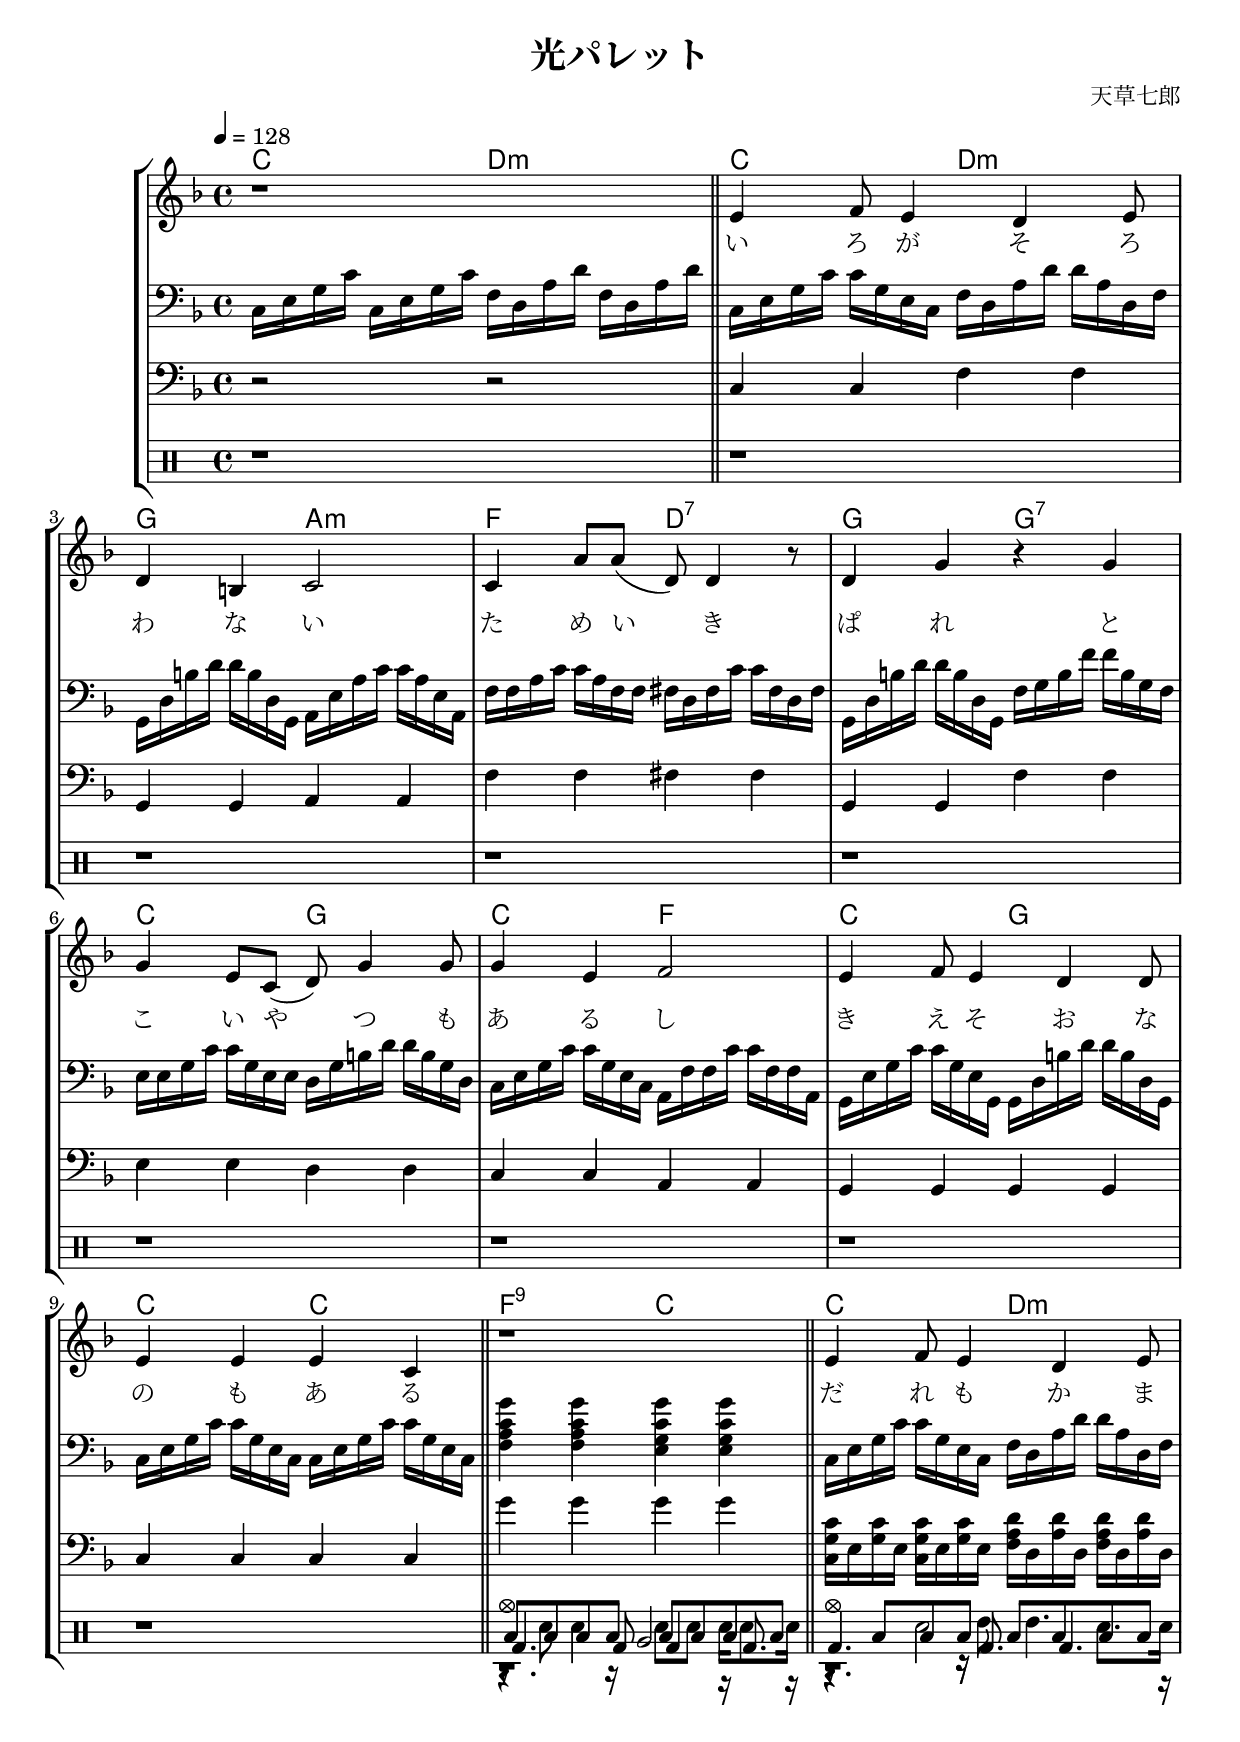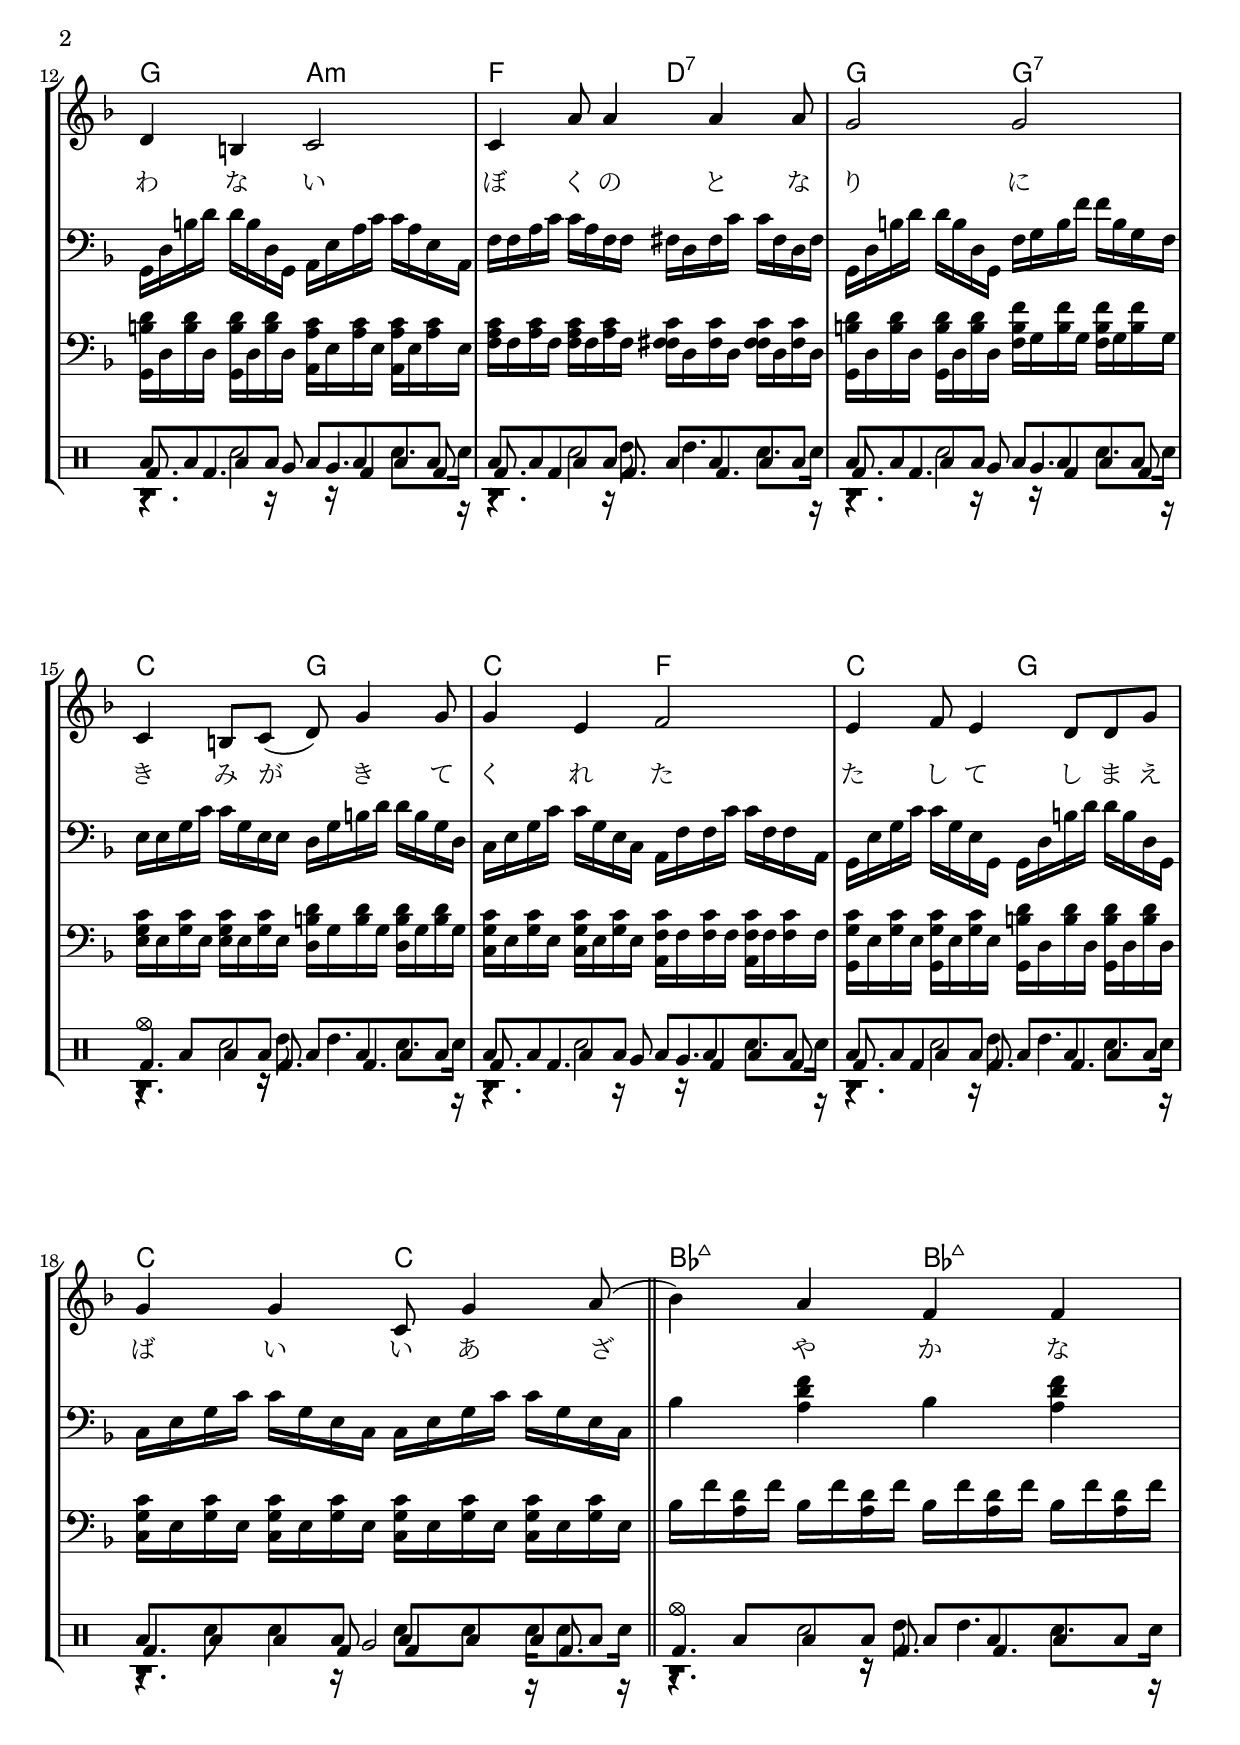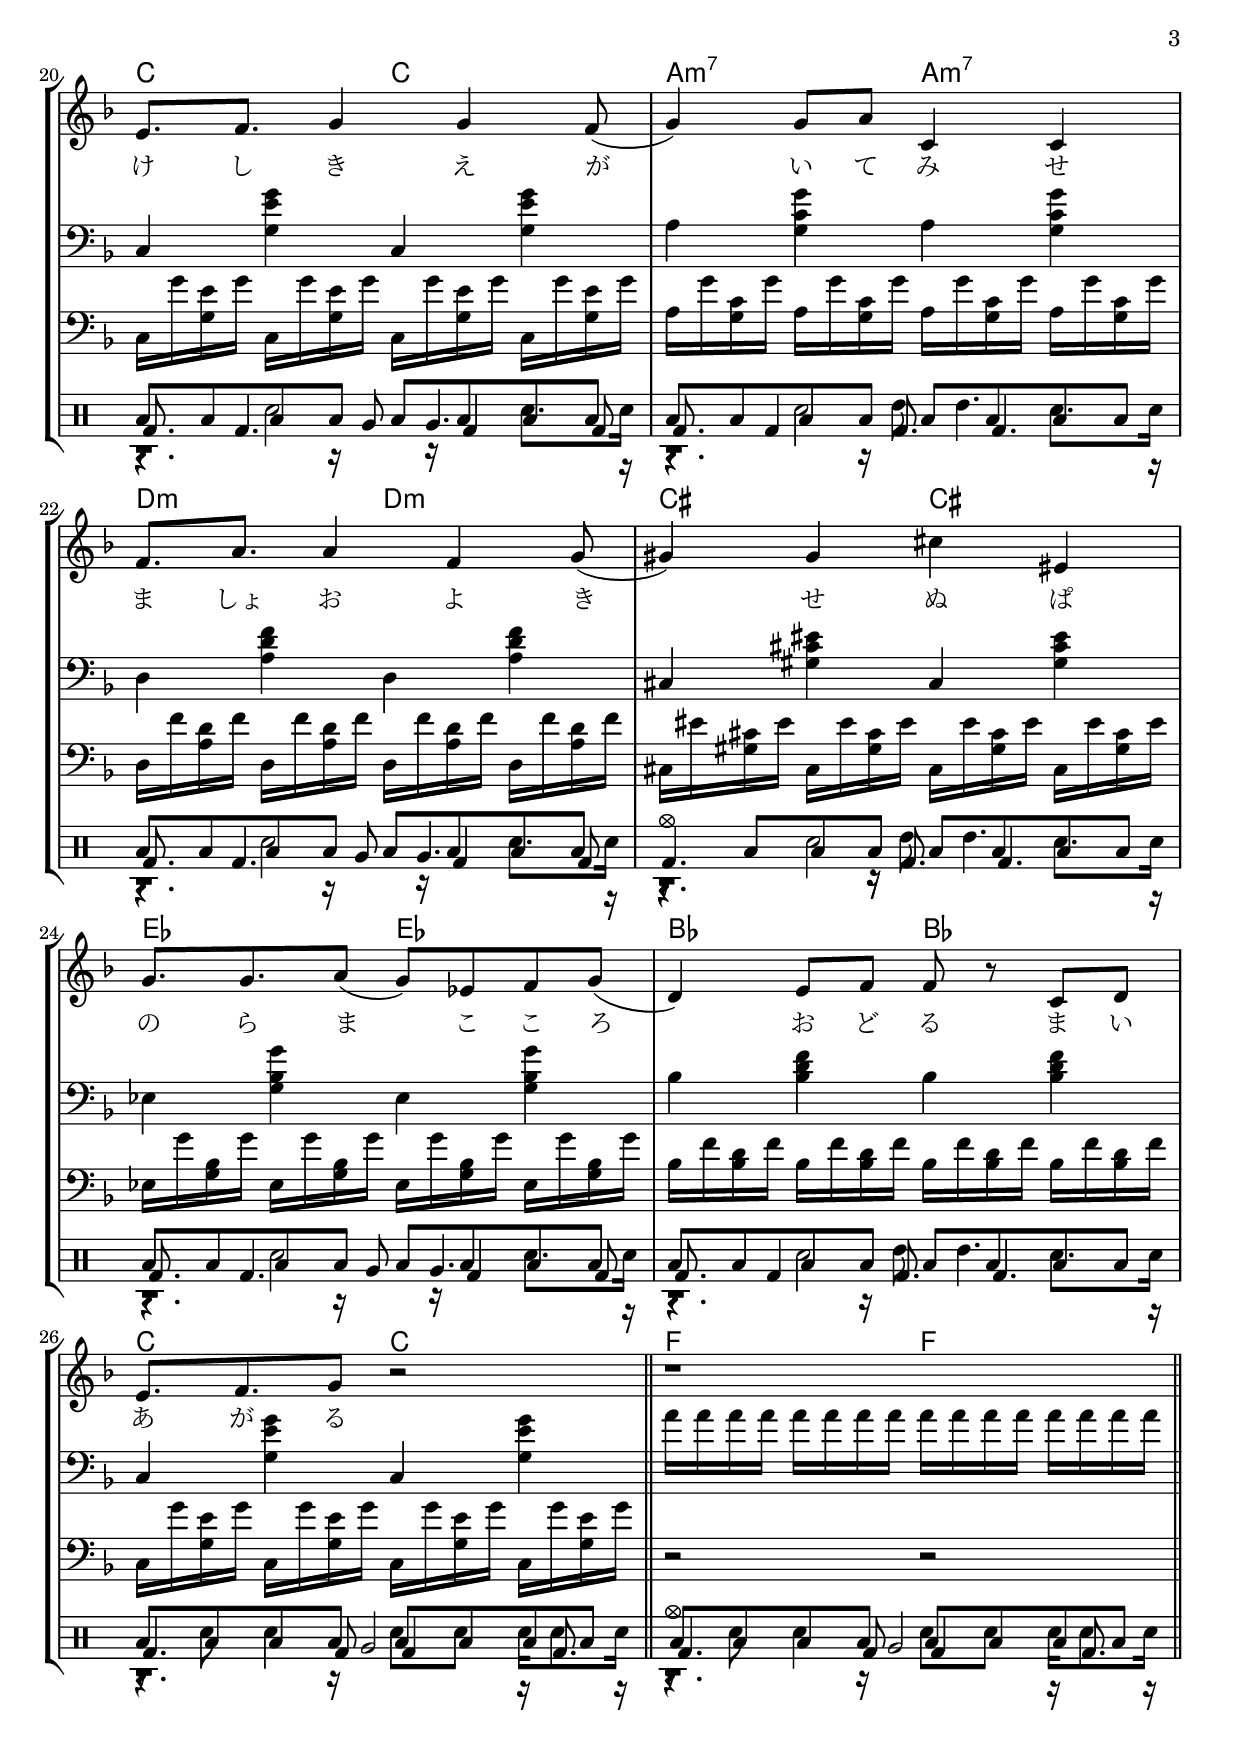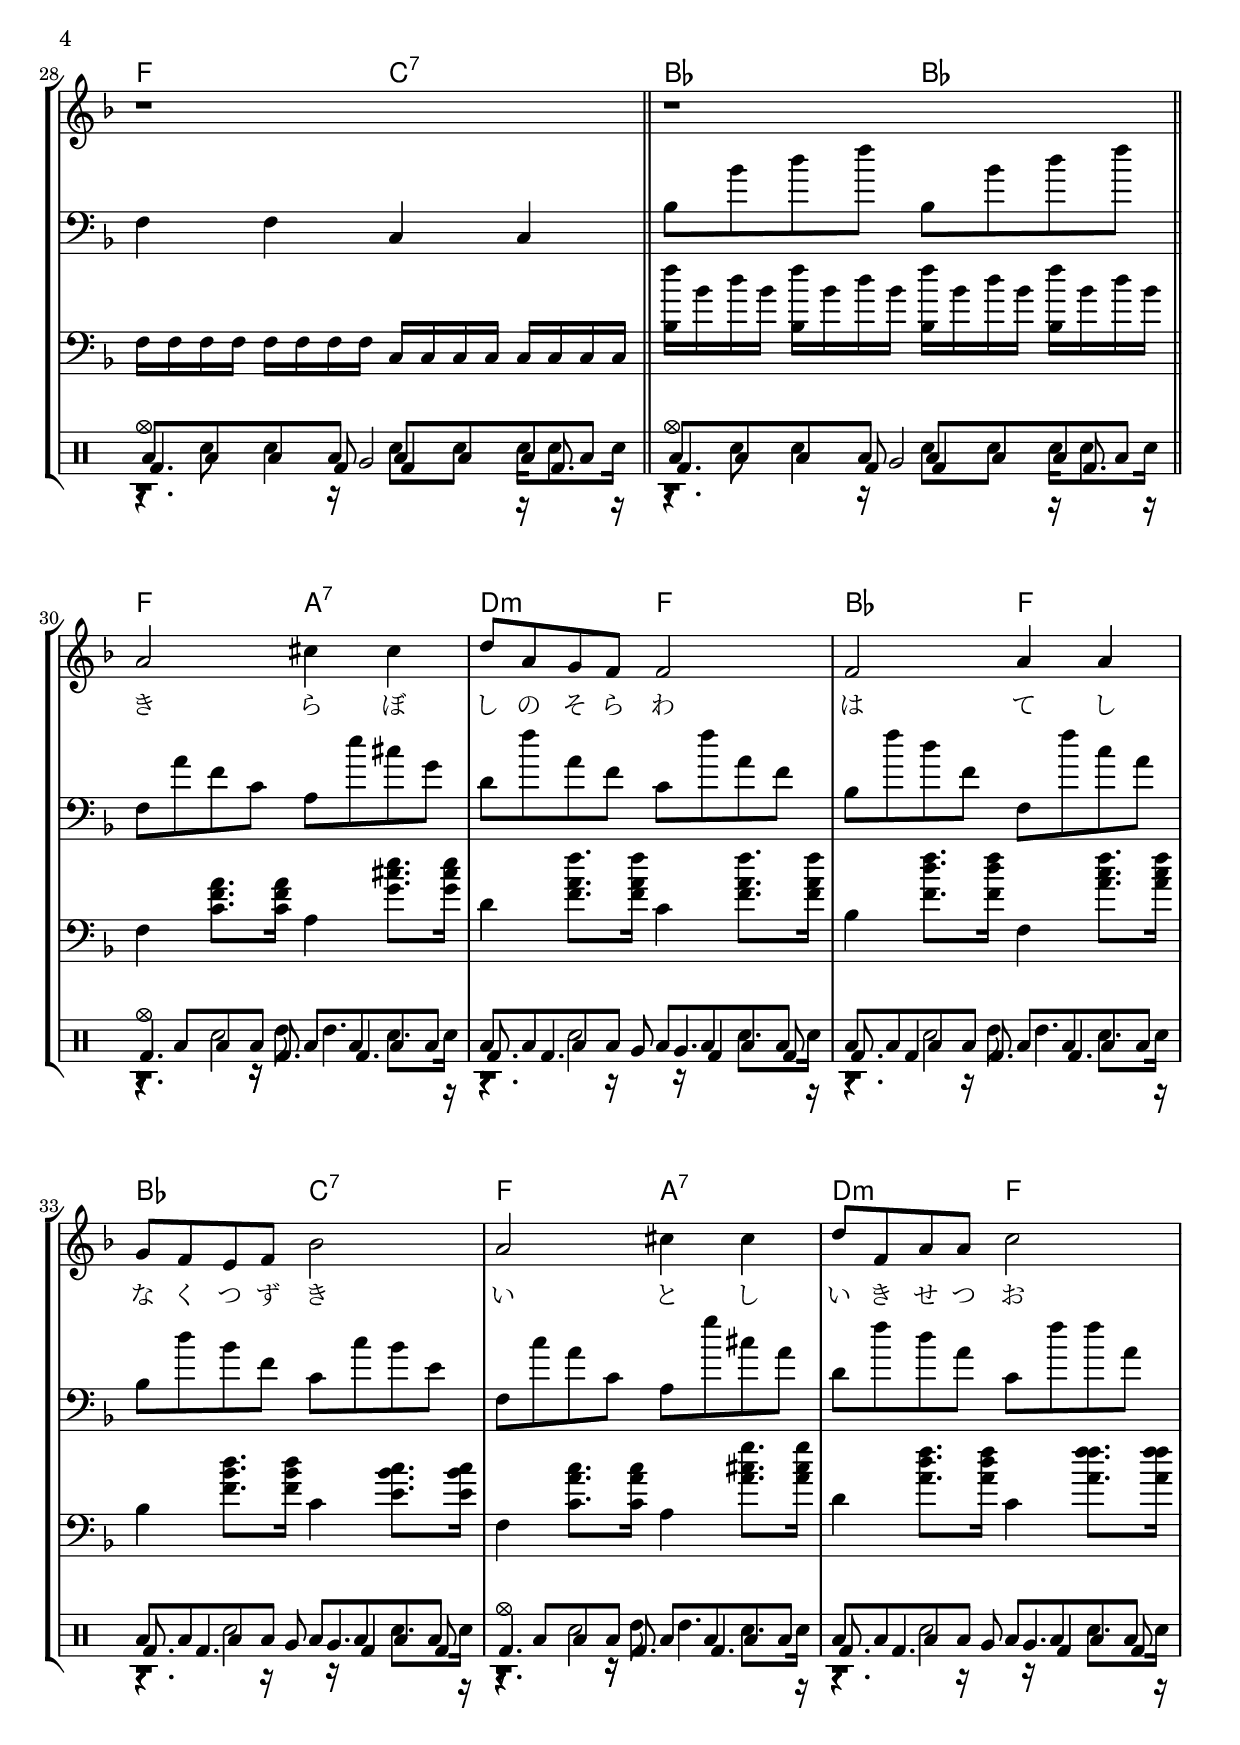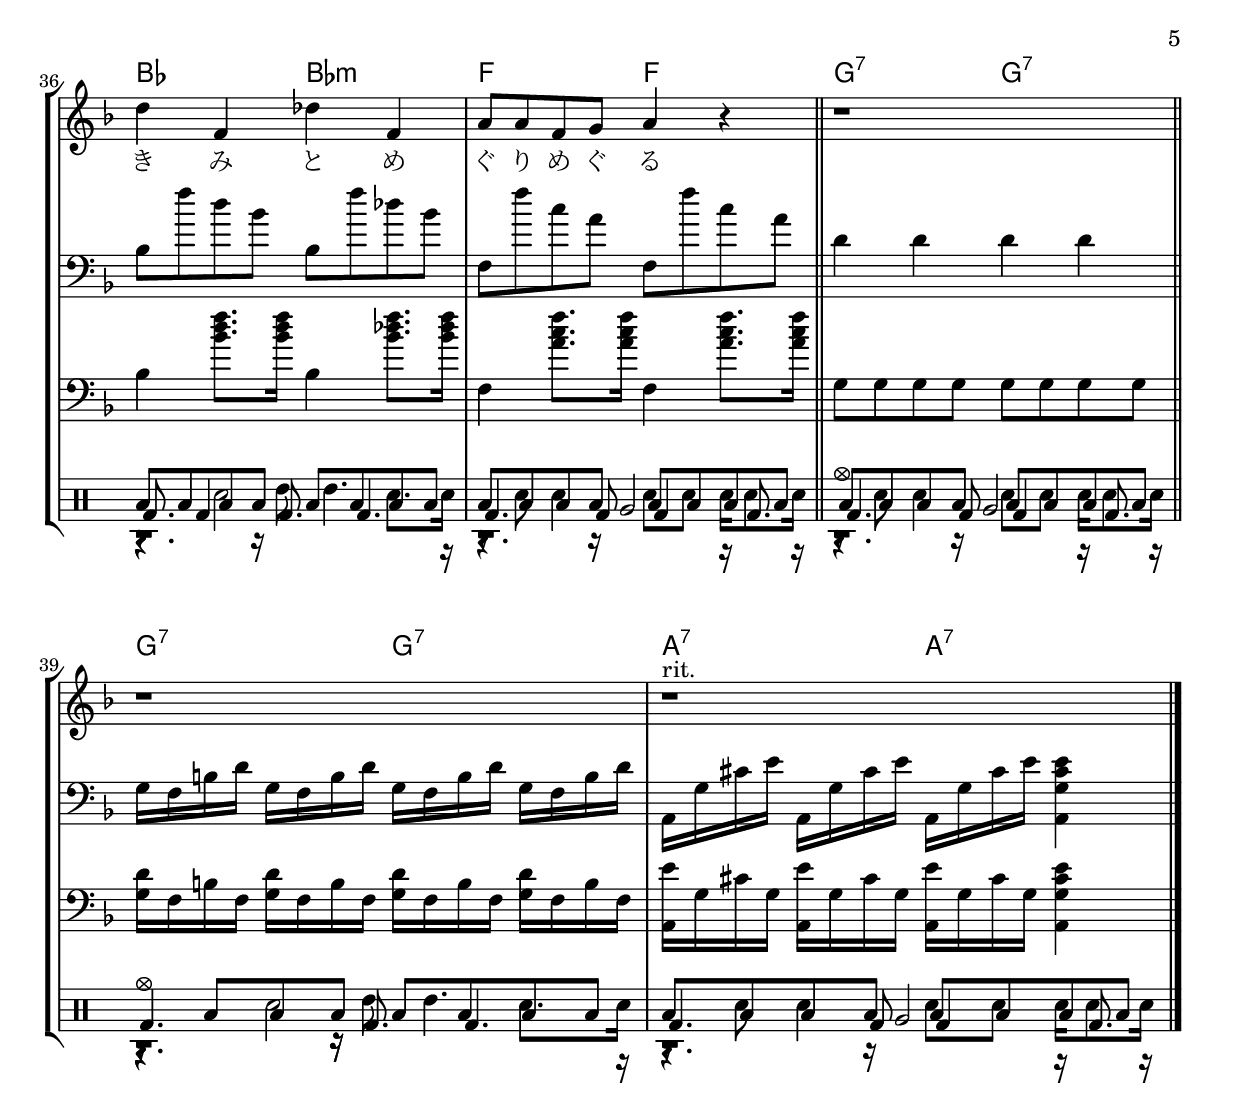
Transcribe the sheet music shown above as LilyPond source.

\version "2.12.1"

\header {
	title = \markup {光パレット}
	composer = \markup \center-column {天草七郎}
}

harmony = \chordmode {
	c2 d:m 

	c d:m g a:m f d:7 g g:7 c g c f c g c c 

	f:9 c 

	c d:m g a:m f d:7 g g:7 c g c f c g c c 

	bes:maj7 bes:maj7 c c a:min7 a:min7 d:m d:m cis cis es es bes bes c c 

	f f 

	f c:7 

	bes bes 

	f a:7 d:m f bes f bes c:7 f a:7 d:m f bes bes:m f f 

	g:7 g:7 

	g:7 g:7 a:7 a:7 
}

melody = {
	\key f \major
	\tempo 4 = 128
	r1   
	\set Staff.midiInstrument = #"mmi0.42"
	 e'4  f'8  e'4  d'4  e'8 
	d'4  b4  c'2 
	c'4  a'8  a'8  (d'8)  d'4  r8 
	d'4  g'4  r4  g'4 
	g'4  e'8  c'8  (d'8)  g'4  g'8 
	g'4  e'4  f'2 
	e'4  f'8  e'4  d'4  d'8 
	e'4  e'4  e'4  c'4
	r1   
	\set Staff.midiInstrument = #"mmi0.42"
	 e'4  f'8  e'4  d'4  e'8 
	d'4  b4  c'2 
	c'4  a'8  a'4  a'4  a'8 
	g'2  g'2 
	c'4  b8  c'8  (d'8)  g'4  g'8 
	g'4  e'4  f'2 
	e'4  f'8  e'4  d'8  d'8  g'8 
	g'4  g'4  c'8  	\set Staff.midiInstrument = #"mmi0.42"
	g'4  a'8 
	(bes'4)  a'4  f'4  f'4 
	e'8.  f'8.  g'4  g'4  f'8 
	(g'4)  g'8  a'8  c'4  c'4 
	f'8.  a'8.  a'4  f'4  g'8 
	(gis'4)  gis'4  cis''4  eis'4 
	g'8.  g'8.  a'8  (g'8)  es'8  f'8  g'8 
	(d'4)  e'8  f'8  f'8  r8  c'8  d'8 
	e'8.  f'8.  g'8  	r2 	r1   
	r1   
	r1   
	\set Staff.midiInstrument = #"mmi0.42"
	 a'2  cis''4  cis''4 
	d''8  a'8  g'8  f'8  f'2 
	f'2  a'4  a'4 
	g'8  f'8  e'8  f'8  bes'2 
	a'2  cis''4  cis''4 
	d''8  f'8  a'8  a'8  c''2 
	d''4  f'4  des''4  f'4 
	a'8  a'8  f'8  g'8  a'4  	r4 	r1   
	r1 | r1^"rit." \bar "|."
}

words = \lyricmode {
	
	い  ろ  が  そ  ろ  わ  な  い  た  め  い  き  ぱ  れ  と  こ  い  や  つ  も  あ  る  し  き  え  そ  お  な  の  も  あ  る  
	
	だ  れ  も  か  ま  わ  な  い  ぼ  く  の  と  な  り  に  き  み  が  き  て  く  れ  た  た  し  て  し  ま  え  ば  い  い  
	あ  ざ  や  か  な  け  し  き  え  が  い  て  み  せ  ま  しょ  お  よ  き  せ  ぬ  ぱ  の  ら  ま  こ  こ  ろ  お  ど  る  ま  い  あ  が  る  
	
	
	
	き  ら  ぼ  し  の  そ  ら  わ  は  て  し  な  く  つ  ず  き  い  と  し  い  き  せ  つ  お  き  み  と  め  ぐ  り  め  ぐ  る  
	
	
}

tempochange = {
	\tempo 4 = 128
	r1 \bar "||"
	\tempo 4 = 128
	r1 | r1 | r1 | r1 | r1 | r1 | r1 | r1 \bar "||"
	\tempo 4 = 128
	r1 \bar "||"
	\tempo 4 = 128
	r1 | r1 | r1 | r1 | r1 | r1 | r1 | r1 \bar "||"
	\tempo 4 = 128
	r1 | r1 | r1 | r1 | r1 | r1 | r1 | r1 \bar "||"
	\tempo 4 = 128
	r1 \bar "||"
	\tempo 4 = 128
	r1 \bar "||"
	\tempo 4 = 128
	r1 \bar "||"
	\tempo 4 = 128
	r1 | r1 | r1 | r1 | r1 | r1 | r1 | r1 \bar "||"
	\tempo 4 = 128
	r1 \bar "||"
	\tempo 4 = 128
	r1 | \tempo 4 = 96 r2 \tempo 4 = 85 r2 \bar "|."
}

mainacc = {
	\clef bass
	\set Staff.midiInstrument = #"Acoustic Guitar (nylon)"
	\key f \major
	\tempo 4 = 128
	c16 e g c' c e g c'
	f16 d a d' f d a d'
	\bar "||"

	\set Staff.midiInstrument = #"Acoustic Guitar (nylon)"
	c16 e g c' c' g e c
	f16 d a d' d' a d f
	g,16 d b d' d' b d g,
	a,16 e a c' c' a e a,
	f16 f a c' c' a f f
	fis16 d fis c' c' fis d fis
	g,16 d b d' d' b d g,
	f16 g b f' f' b g f
	e16 e g c' c' g e e
	d16 g b d' d' b g d
	c16 e g c' c' g e c
	a,16 f f c' c' f f a,
	g,16 e g c' c' g e g,
	g,16 d b d' d' b d g,
	c16 e g c' c' g e c
	c16 e g c' c' g e c
	\bar "||"

	\set Staff.midiInstrument = #"Electric Piano2"
	<f a c' g'>4 <f a c' g'>4
	<e g c' g'>4 <e g c' g'>4
	\bar "||"

	\set Staff.midiInstrument = #"Electric Guitar (clean)"
	c16 e g c' c' g e c
	f16 d a d' d' a d f
	g,16 d b d' d' b d g,
	a,16 e a c' c' a e a,
	f16 f a c' c' a f f
	fis16 d fis c' c' fis d fis
	g,16 d b d' d' b d g,
	f16 g b f' f' b g f
	e16 e g c' c' g e e
	d16 g b d' d' b g d
	c16 e g c' c' g e c
	a,16 f f c' c' f f a,
	g,16 e g c' c' g e g,
	g,16 d b d' d' b d g,
	c16 e g c' c' g e c
	c16 e g c' c' g e c
	\bar "||"

	\set Staff.midiInstrument = #"Trumpet"
	bes4 <a d' f'>4
	bes4 <a d' f'>4
	c4 <g e' g'>4
	c4 <g e' g'>4
	a4 <g c' g'>4
	a4 <g c' g'>4
	d4 <a d' f'>4
	d4 <a d' f'>4
	cis4 <gis cis' eis'>4
	cis4 <gis cis' eis'>4
	es4 <g bes g'>4
	es4 <g bes g'>4
	bes4 <bes d' f'>4
	bes4 <bes d' f'>4
	c4 <g e' g'>4
	c4 <g e' g'>4
	\bar "||"

	\set Staff.midiInstrument = #"Woodblock"
	a'16 a'16 a'16 a'16 a'16 a'16 a'16 a'16
	a'16 a'16 a'16 a'16 a'16 a'16 a'16 a'16
	\bar "||"

	\set Staff.midiInstrument = #"Kalimba"
	f4 f4
	c4 c4
	\bar "||"

	\set Staff.midiInstrument = #"Acoustic Guitar (nylon)"
	bes8 bes'8 d''8 f''8
	bes8 bes'8 d''8 f''8
	\bar "||"

	\set Staff.midiInstrument = #"Baritone Sax"
	f8 a' f' c'
	a8 e'' cis'' g'
	d'8 f'' a' f'
	c'8 f'' a' f'
	bes8 f'' d'' f'
	f8 f'' c'' a'
	bes8 d'' bes' f'
	c'8 c'' bes' e'
	f8 c'' a' c'
	a8 g'' cis'' a'
	d'8 f'' d'' a'
	c'8 f'' f'' a'
	bes8 f'' d'' bes'
	bes8 f'' des'' bes'
	f8 f'' c'' a'
	f8 f'' c'' a'
	\bar "||"

	\set Staff.midiInstrument = #"Baritone Sax"
	d'4 d'4
	d'4 d'4
	\bar "||"

	\set Staff.midiInstrument = #"Harpsichord"
	g16 f b d' g f b d'
	g16 f b d' g f b d'
	a,16 g cis' e' a, g cis' e'
	a,16 g cis' e' <a, g cis' e'>4
	\bar "|."
}

subacc = {
	\clef bass
	\set Staff.midiInstrument = #"Acoustic grand"
	\key f \major
	\tempo 4 = 128
	r2
	r2
	\bar "||"

	\set Staff.midiInstrument = #"Melodic Tom"
	c4 c4
	f4 f4
	g,4 g,4
	a,4 a,4
	f4 f4
	fis4 fis4
	g,4 g,4
	f4 f4
	e4 e4
	d4 d4
	c4 c4
	a,4 a,4
	g,4 g,4
	g,4 g,4
	c4 c4
	c4 c4
	\bar "||"

	\set Staff.midiInstrument = #"Woodblock"
	g'4 g'4
	g'4 g'4
	\bar "||"

	\set Staff.midiInstrument = #"Synth Bass 1"
	<c g c'>16 e16 <g c'>16 e16   <c g c'>16 e16 <g c'>16 e16
	<f a d'>16 d16 <a d'>16 d16   <f a d'>16 d16 <a d'>16 d16
	<g, b d'>16 d16 <b d'>16 d16   <g, b d'>16 d16 <b d'>16 d16
	<a, a c'>16 e16 <a c'>16 e16   <a, a c'>16 e16 <a c'>16 e16
	<f a c'>16 f16 <a c'>16 f16   <f a c'>16 f16 <a c'>16 f16
	<fis fis c'>16 d16 <fis c'>16 d16   <fis fis c'>16 d16 <fis c'>16 d16
	<g, b d'>16 d16 <b d'>16 d16   <g, b d'>16 d16 <b d'>16 d16
	<f b f'>16 g16 <b f'>16 g16   <f b f'>16 g16 <b f'>16 g16
	<e g c'>16 e16 <g c'>16 e16   <e g c'>16 e16 <g c'>16 e16
	<d b d'>16 g16 <b d'>16 g16   <d b d'>16 g16 <b d'>16 g16
	<c g c'>16 e16 <g c'>16 e16   <c g c'>16 e16 <g c'>16 e16
	<a, f c'>16 f16 <f c'>16 f16   <a, f c'>16 f16 <f c'>16 f16
	<g, g c'>16 e16 <g c'>16 e16   <g, g c'>16 e16 <g c'>16 e16
	<g, b d'>16 d16 <b d'>16 d16   <g, b d'>16 d16 <b d'>16 d16
	<c g c'>16 e16 <g c'>16 e16   <c g c'>16 e16 <g c'>16 e16
	<c g c'>16 e16 <g c'>16 e16   <c g c'>16 e16 <g c'>16 e16
	\bar "||"

	\set Staff.midiInstrument = #"Celesta"
	bes16 f' <a d'> f' bes f' <a d'> f'
	bes16 f' <a d'> f' bes f' <a d'> f'
	c16 g' <g e'> g' c g' <g e'> g'
	c16 g' <g e'> g' c g' <g e'> g'
	a16 g' <g c'> g' a g' <g c'> g'
	a16 g' <g c'> g' a g' <g c'> g'
	d16 f' <a d'> f' d f' <a d'> f'
	d16 f' <a d'> f' d f' <a d'> f'
	cis16 eis' <gis cis'> eis' cis eis' <gis cis'> eis'
	cis16 eis' <gis cis'> eis' cis eis' <gis cis'> eis'
	es16 g' <g bes> g' es g' <g bes> g'
	es16 g' <g bes> g' es g' <g bes> g'
	bes16 f' <bes d'> f' bes f' <bes d'> f'
	bes16 f' <bes d'> f' bes f' <bes d'> f'
	c16 g' <g e'> g' c g' <g e'> g'
	c16 g' <g e'> g' c g' <g e'> g'
	\bar "||"

	\set Staff.midiInstrument = #"Acoustic grand"
	r2
	r2
	\bar "||"

	\set Staff.midiInstrument = #"Melodic Tom"
	f16 f16 f16 f16 f16 f16 f16 f16
	c16 c16 c16 c16 c16 c16 c16 c16
	\bar "||"

	\set Staff.midiInstrument = #"Marimba"
	<bes f''>16 bes' d'' bes' <bes f''> bes' d'' bes'
	<bes f''>16 bes' d'' bes' <bes f''> bes' d'' bes'
	\bar "||"

	\set Staff.midiInstrument = #"Trombone"
	f4 <c' f' a'>8. <c' f' a'>16
	a4 <g' cis'' e''>8. <g' cis'' e''>16
	d'4 <f' a' f''>8. <f' a' f''>16
	c'4 <f' a' f''>8. <f' a' f''>16
	bes4 <f' d'' f''>8. <f' d'' f''>16
	f4 <a' c'' f''>8. <a' c'' f''>16
	bes4 <f' bes' d''>8. <f' bes' d''>16
	c'4 <e' bes' c''>8. <e' bes' c''>16
	f4 <c' a' c''>8. <c' a' c''>16
	a4 <a' cis'' g''>8. <a' cis'' g''>16
	d'4 <a' d'' f''>8. <a' d'' f''>16
	c'4 <a' f'' f''>8. <a' f'' f''>16
	bes4 <bes' d'' f''>8. <bes' d'' f''>16
	bes4 <bes' des'' f''>8. <bes' des'' f''>16
	f4 <a' c'' f''>8. <a' c'' f''>16
	f4 <a' c'' f''>8. <a' c'' f''>16
	\bar "||"

	\set Staff.midiInstrument = #"FX 1 (rain)"
	g8 g8 g8 g8
	g8 g8 g8 g8
	\bar "||"

	\set Staff.midiInstrument = #"Kalimba"
	<g d'>16 f b f <g d'> f b f
	<g d'>16 f b f <g d'> f b f
	<a, e'>16 g cis' g <a, e'> g cis' g
	<a, e'>16 g cis' g <a, g cis' e'>4
	\bar "|."
}

percA = {
	\drummode {
	r1 \bar "||"
	r1 |r1 |r1 |r1 |r1 |r1 |r1 |r1 \bar "||"
	r8 sn8 sn4 sn8 sn8 sn16 sn8 sn16  \bar "||"
	r4 sn2 sn8. sn16  |r4 sn2 sn8. sn16  |r4 sn2 sn8. sn16  |r4 sn2 sn8. sn16  |r4 sn2 sn8. sn16  |r4 sn2 sn8. sn16  |r4 sn2 sn8. sn16  |r8 sn8 sn4 sn8 sn8 sn16 sn8 sn16  \bar "||"
	r4 sn2 sn8. sn16  |r4 sn2 sn8. sn16  |r4 sn2 sn8. sn16  |r4 sn2 sn8. sn16  |r4 sn2 sn8. sn16  |r4 sn2 sn8. sn16  |r4 sn2 sn8. sn16  |r8 sn8 sn4 sn8 sn8 sn16 sn8 sn16  \bar "||"
	r8 sn8 sn4 sn8 sn8 sn16 sn8 sn16  \bar "||"
	r8 sn8 sn4 sn8 sn8 sn16 sn8 sn16  \bar "||"
	r8 sn8 sn4 sn8 sn8 sn16 sn8 sn16  \bar "||"
	r4 sn2 sn8. sn16  |r4 sn2 sn8. sn16  |r4 sn2 sn8. sn16  |r4 sn2 sn8. sn16  |r4 sn2 sn8. sn16  |r4 sn2 sn8. sn16  |r4 sn2 sn8. sn16  |r8 sn8 sn4 sn8 sn8 sn16 sn8 sn16  \bar "||"
	r8 sn8 sn4 sn8 sn8 sn16 sn8 sn16  \bar "||"
	r4 sn2 sn8. sn16  |r8 sn8 sn4 sn8 sn8 sn16 sn8 sn16  \bar "|."
	}
}

percB = {
	\drummode {
	r1 \bar "||"
	r1 |r1 |r1 |r1 |r1 |r1 |r1 |r1 \bar "||"
	r1  \bar "||"
	r4. r16 tommh8 tommh4. r16  |r1  |r4. r16 tommh8 tommh4. r16  |r1  |r4. r16 tommh8 tommh4. r16  |r1  |r4. r16 tommh8 tommh4. r16  |r1  \bar "||"
	r4. r16 tommh8 tommh4. r16  |r1  |r4. r16 tommh8 tommh4. r16  |r1  |r4. r16 tommh8 tommh4. r16  |r1  |r4. r16 tommh8 tommh4. r16  |r1  \bar "||"
	r1  \bar "||"
	r1  \bar "||"
	r1  \bar "||"
	r4. r16 tommh8 tommh4. r16  |r1  |r4. r16 tommh8 tommh4. r16  |r1  |r4. r16 tommh8 tommh4. r16  |r1  |r4. r16 tommh8 tommh4. r16  |r1  \bar "||"
	r1  \bar "||"
	r4. r16 tommh8 tommh4. r16  |r1  \bar "|."
	}
}

percC = {
	\drummode {
	r1 \bar "||"
	r1 |r1 |r1 |r1 |r1 |r1 |r1 |r1 \bar "||"
	toml8 toml8 toml8 toml8 toml8 toml8 toml8 toml8  \bar "||"
	r8 toml8 toml8 toml8 toml8 toml8 toml8 toml8  |toml8 toml8 toml8 toml8 toml8 toml8 toml8 toml8  |toml8 toml8 toml8 toml8 toml8 toml8 toml8 toml8  |toml8 toml8 toml8 toml8 toml8 toml8 toml8 toml8  |r8 toml8 toml8 toml8 toml8 toml8 toml8 toml8  |toml8 toml8 toml8 toml8 toml8 toml8 toml8 toml8  |toml8 toml8 toml8 toml8 toml8 toml8 toml8 toml8  |toml8 toml8 toml8 toml8 toml8 toml8 toml8 toml8  \bar "||"
	r8 toml8 toml8 toml8 toml8 toml8 toml8 toml8  |toml8 toml8 toml8 toml8 toml8 toml8 toml8 toml8  |toml8 toml8 toml8 toml8 toml8 toml8 toml8 toml8  |toml8 toml8 toml8 toml8 toml8 toml8 toml8 toml8  |r8 toml8 toml8 toml8 toml8 toml8 toml8 toml8  |toml8 toml8 toml8 toml8 toml8 toml8 toml8 toml8  |toml8 toml8 toml8 toml8 toml8 toml8 toml8 toml8  |toml8 toml8 toml8 toml8 toml8 toml8 toml8 toml8  \bar "||"
	toml8 toml8 toml8 toml8 toml8 toml8 toml8 toml8  \bar "||"
	toml8 toml8 toml8 toml8 toml8 toml8 toml8 toml8  \bar "||"
	toml8 toml8 toml8 toml8 toml8 toml8 toml8 toml8  \bar "||"
	r8 toml8 toml8 toml8 toml8 toml8 toml8 toml8  |toml8 toml8 toml8 toml8 toml8 toml8 toml8 toml8  |toml8 toml8 toml8 toml8 toml8 toml8 toml8 toml8  |toml8 toml8 toml8 toml8 toml8 toml8 toml8 toml8  |r8 toml8 toml8 toml8 toml8 toml8 toml8 toml8  |toml8 toml8 toml8 toml8 toml8 toml8 toml8 toml8  |toml8 toml8 toml8 toml8 toml8 toml8 toml8 toml8  |toml8 toml8 toml8 toml8 toml8 toml8 toml8 toml8  \bar "||"
	toml8 toml8 toml8 toml8 toml8 toml8 toml8 toml8  \bar "||"
	r8 toml8 toml8 toml8 toml8 toml8 toml8 toml8  |toml8 toml8 toml8 toml8 toml8 toml8 toml8 toml8  \bar "|."
	}
}

percD = {
	\drummode {
	r1 \bar "||"
	r1 |r1 |r1 |r1 |r1 |r1 |r1 |r1 \bar "||"
	r4. r16 tomfh2 r16  \bar "||"
	r1  |r4. r16 tomfh8 tomfh4. r16  |r1  |r4. r16 tomfh8 tomfh4. r16  |r1  |r4. r16 tomfh8 tomfh4. r16  |r1  |r4. r16 tomfh2 r16  \bar "||"
	r1  |r4. r16 tomfh8 tomfh4. r16  |r1  |r4. r16 tomfh8 tomfh4. r16  |r1  |r4. r16 tomfh8 tomfh4. r16  |r1  |r4. r16 tomfh2 r16  \bar "||"
	r4. r16 tomfh2 r16  \bar "||"
	r4. r16 tomfh2 r16  \bar "||"
	r4. r16 tomfh2 r16  \bar "||"
	r1  |r4. r16 tomfh8 tomfh4. r16  |r1  |r4. r16 tomfh8 tomfh4. r16  |r1  |r4. r16 tomfh8 tomfh4. r16  |r1  |r4. r16 tomfh2 r16  \bar "||"
	r4. r16 tomfh2 r16  \bar "||"
	r1  |r4. r16 tomfh2 r16  \bar "|."
	}
}

percE = {
	\drummode {
	r1 \bar "||"
	r1 |r1 |r1 |r1 |r1 |r1 |r1 |r1 \bar "||"
	bd4. bd8 bd4 r16 bd8.  \bar "||"
	bd4. r16 bd8. bd4.  |bd8. bd4. r16 bd4 bd8  |bd8. bd4 bd8. bd4.  |bd8. bd4. r16 bd4 bd8  |bd4. r16 bd8. bd4.  |bd8. bd4. r16 bd4 bd8  |bd8. bd4 bd8. bd4.  |bd4. bd8 bd4 r16 bd8.  \bar "||"
	bd4. r16 bd8. bd4.  |bd8. bd4. r16 bd4 bd8  |bd8. bd4 bd8. bd4.  |bd8. bd4. r16 bd4 bd8  |bd4. r16 bd8. bd4.  |bd8. bd4. r16 bd4 bd8  |bd8. bd4 bd8. bd4.  |bd4. bd8 bd4 r16 bd8.  \bar "||"
	bd4. bd8 bd4 r16 bd8.  \bar "||"
	bd4. bd8 bd4 r16 bd8.  \bar "||"
	bd4. bd8 bd4 r16 bd8.  \bar "||"
	bd4. r16 bd8. bd4.  |bd8. bd4. r16 bd4 bd8  |bd8. bd4 bd8. bd4.  |bd8. bd4. r16 bd4 bd8  |bd4. r16 bd8. bd4.  |bd8. bd4. r16 bd4 bd8  |bd8. bd4 bd8. bd4.  |bd4. bd8 bd4 r16 bd8.  \bar "||"
	bd4. bd8 bd4 r16 bd8.  \bar "||"
	bd4. r16 bd8. bd4.  |bd4. bd8 bd4 r16 bd8.  \bar "|."
	}
}

percF = {
	\drummode {
	r1 \bar "||"
	r1 | r1 | r1 | r1 | r1 | r1 | r1 | r1 \bar "||"
	cymc1  \bar "||"
	cymc1  |r1 |r1 |r1 |cymc1  |r1 |r1 |r1 \bar "||"
	cymc1  |r1 |r1 |r1 |cymc1  |r1 |r1 |r1 \bar "||"
	cymc1  \bar "||"
	cymc1  \bar "||"
	cymc1  \bar "||"
	cymc1  |r1 |r1 |r1 |cymc1  |r1 |r1 |r1 \bar "||"
	cymc1  \bar "||"
	cymc1  |r1 \bar "|."
	}
}

\score {
	<<
		\new StaffGroup <<
			\new ChordNames {\harmony}
			\new Voice = "melody" {\melody}
			\new Lyrics \lyricsto "melody" \words
			\new Staff = "mainacc" {\mainacc}
			\new Staff = "subacc" {\subacc}
			\new DrumStaff <<
				\new DrumVoice {\percA}
				\new DrumVoice {\percB}
				\new DrumVoice {\percC}
				\new DrumVoice {\percD}
				\new DrumVoice {\percE}
				\new DrumVoice {\percF}
			>>
		>>
	>>
	\layout { }
}
